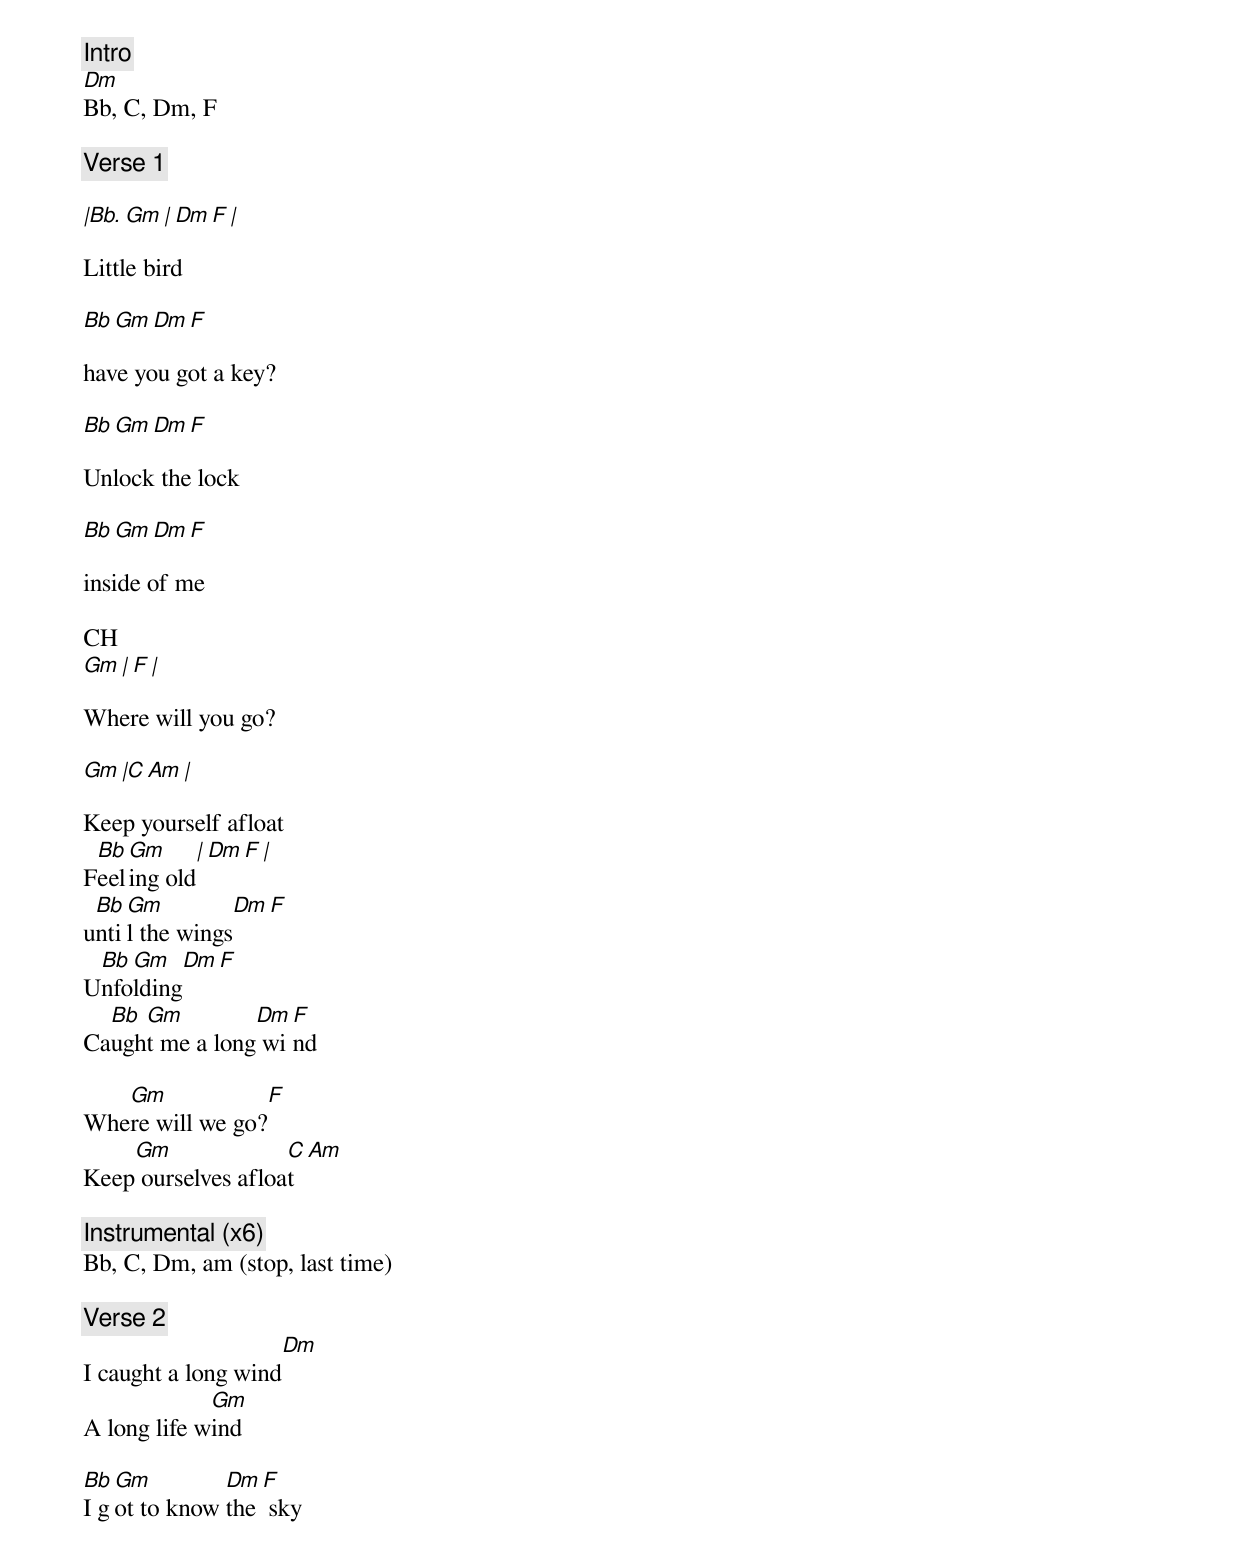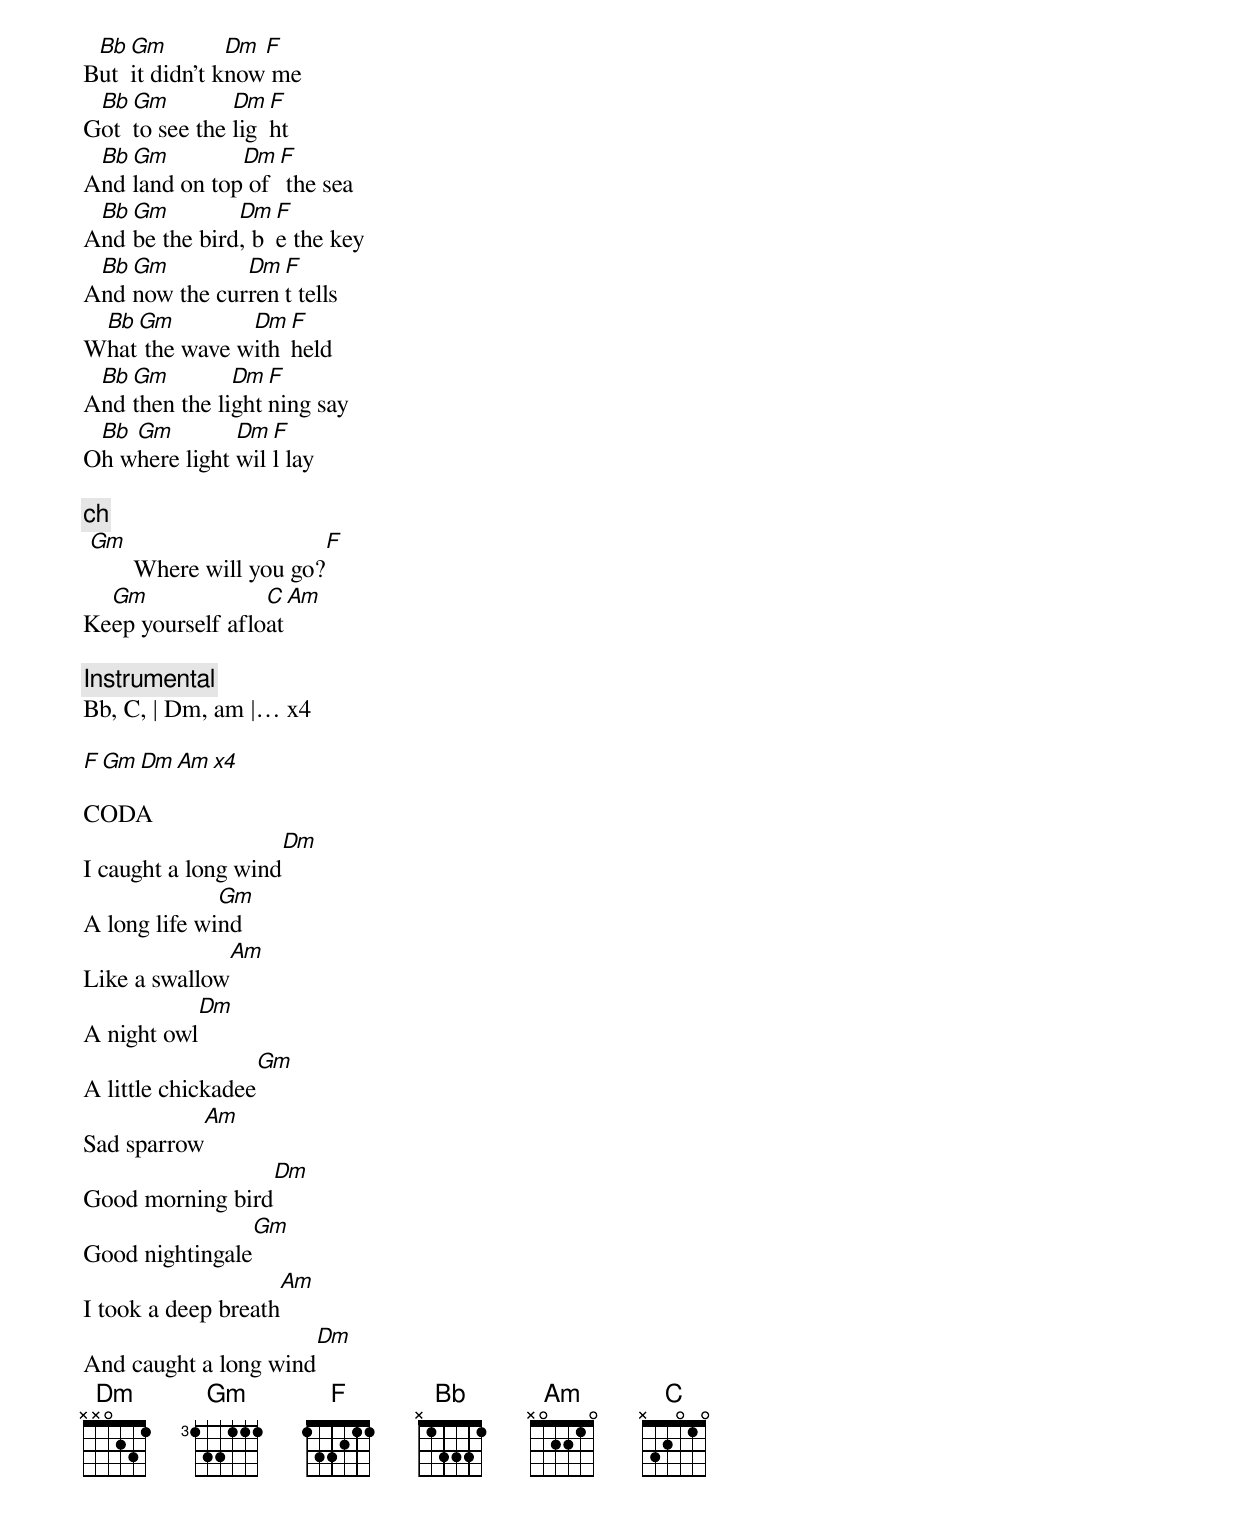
[Intro]
Dm
Bb, C, Dm, F

[Verse 1]

|Bb.  Gm        | Dm F            |

Little bird

Bb     Gm        Dm F

have you got a key?

Bb  Gm          Dm F

Unlock the lock

Bb  Gm        Dm F

inside of me

CH
Gm              | F               |

Where will you go?

Gm           	|C Am             |

Keep yourself afloat
 Bb Gm      |   Dm F	|
Feeling old
 Bb Gm         Dm F
until the wings
 Bb Gm         Dm F
Unfolding
  Bb Gm         Dm F
Caught me a long wind

   Gm               F
Where will we go?
    Gm              C Am
Keep ourselves afloat

[Instrumental] (x6)
Bb, C, Dm, am (stop, last time)

[Verse 2]
                     Dm
I caught a long wind
             Gm
A long life wind

Bb Gm         Dm F
I got to know the sky
 Bb Gm         Dm F
But it didn't know me
 Bb Gm         Dm F
Got to see the light
 Bb Gm         Dm F
And land on top of the sea
 Bb Gm         Dm F
And be the bird, be the key
 Bb Gm         Dm F
And now the current tells
 Bb Gm         Dm F
What the wave withheld
 Bb Gm         Dm F
And then the lightning say
 Bb Gm         Dm F
Oh where light will lay

[ch]
 Gm               	  F
	Where will you go?
  Gm              C Am
Keep yourself afloat

[Instrumental]
Bb, C, | Dm, am |… x4

F Gm Dm Am x4

CODA
                     Dm
I caught a long wind
              Gm
A long life wind
              Am
Like a swallow
           Dm
A night owl
                   Gm
A little chickadee
           Am
Sad sparrow
                 Dm
Good morning bird
                Gm
Good nightingale
                    Am
I took a deep breath
                       Dm
And caught a long wind
